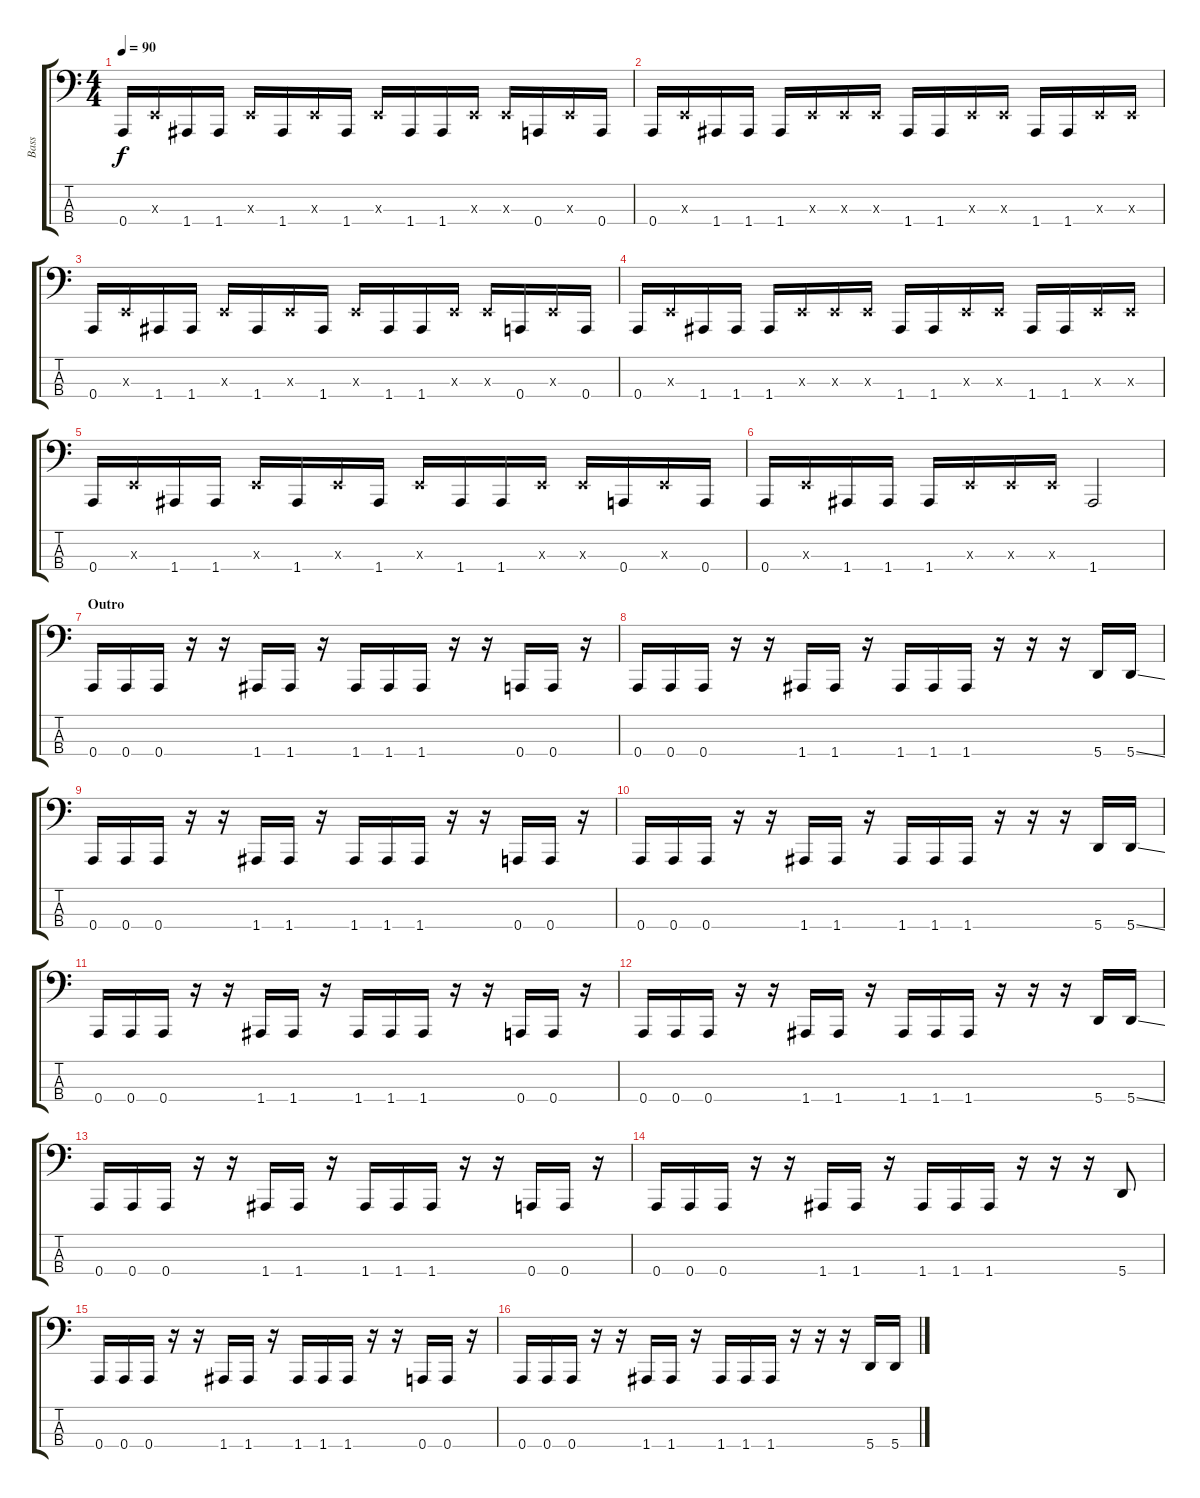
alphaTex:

\track ("Bass" "Bass") {instrument slapbass1}
\staff {score tabs}
\tuning (G2 A1 E1 A0) {hide}
\ts (4 4)
\tempo 90
\clef f4
\ks c
0.4.16{dy f} 0.3{x}.16 1.4.16 1.4.16 0.3{x}.16 1.4.16 0.3{x}.16 1.4.16 0.3{x}.16 1.4.16 1.4.16 0.3{x}.16 0.3{x}.16 0.4.16 0.3{x}.16 0.4.16 |
0.4.16 0.3{x}.16 1.4.16 1.4.16 1.4.16 0.3{x}.16 0.3{x}.16 0.3{x}.16 1.4.16 1.4.16 0.3{x}.16 0.3{x}.16 1.4.16 1.4.16 0.3{x}.16 0.3{x}.16 |
0.4.16 0.3{x}.16 1.4.16 1.4.16 0.3{x}.16 1.4.16 0.3{x}.16 1.4.16 0.3{x}.16 1.4.16 1.4.16 0.3{x}.16 0.3{x}.16 0.4.16 0.3{x}.16 0.4.16 |
0.4.16 0.3{x}.16 1.4.16 1.4.16 1.4.16 0.3{x}.16 0.3{x}.16 0.3{x}.16 1.4.16 1.4.16 0.3{x}.16 0.3{x}.16 1.4.16 1.4.16 0.3{x}.16 0.3{x}.16 |
0.4.16 0.3{x}.16 1.4.16 1.4.16 0.3{x}.16 1.4.16 0.3{x}.16 1.4.16 0.3{x}.16 1.4.16 1.4.16 0.3{x}.16 0.3{x}.16 0.4.16 0.3{x}.16 0.4.16 |
0.4.16 0.3{x}.16 1.4.16 1.4.16 1.4.16 0.3{x}.16 0.3{x}.16 0.3{x}.16 1.4.2 |
\section ("" "Outro")
0.4.16 0.4.16 0.4.16 r.16 r.16 1.4.16 1.4.16 r.16 1.4.16 1.4.16 1.4.16 r.16 r.16 0.4.16 0.4.16 r.16 |
0.4.16 0.4.16 0.4.16 r.16 r.16 1.4.16 1.4.16 r.16 1.4.16 1.4.16 1.4.16 r.16 r.16 r.16 5.4.16 5.4{ss}.16 |
0.4.16 0.4.16 0.4.16 r.16 r.16 1.4.16 1.4.16 r.16 1.4.16 1.4.16 1.4.16 r.16 r.16 0.4.16 0.4.16 r.16 |
0.4.16 0.4.16 0.4.16 r.16 r.16 1.4.16 1.4.16 r.16 1.4.16 1.4.16 1.4.16 r.16 r.16 r.16 5.4.16 5.4{ss}.16 |
0.4.16 0.4.16 0.4.16 r.16 r.16 1.4.16 1.4.16 r.16 1.4.16 1.4.16 1.4.16 r.16 r.16 0.4.16 0.4.16 r.16 |
0.4.16 0.4.16 0.4.16 r.16 r.16 1.4.16 1.4.16 r.16 1.4.16 1.4.16 1.4.16 r.16 r.16 r.16 5.4.16 5.4{ss}.16 |
0.4.16 0.4.16 0.4.16 r.16 r.16 1.4.16 1.4.16 r.16 1.4.16 1.4.16 1.4.16 r.16 r.16 0.4.16 0.4.16 r.16 |
0.4.16 0.4.16 0.4.16 r.16 r.16 1.4.16 1.4.16 r.16 1.4.16 1.4.16 1.4.16 r.16 r.16 r.16 5.4.8 |
0.4.16 0.4.16 0.4.16 r.16 r.16 1.4.16 1.4.16 r.16 1.4.16 1.4.16 1.4.16 r.16 r.16 0.4.16 0.4.16 r.16 |
0.4.16 0.4.16 0.4.16 r.16 r.16 1.4.16 1.4.16 r.16 1.4.16 1.4.16 1.4.16 r.16 r.16 r.16 5.4.16 5.4{ss}.16
